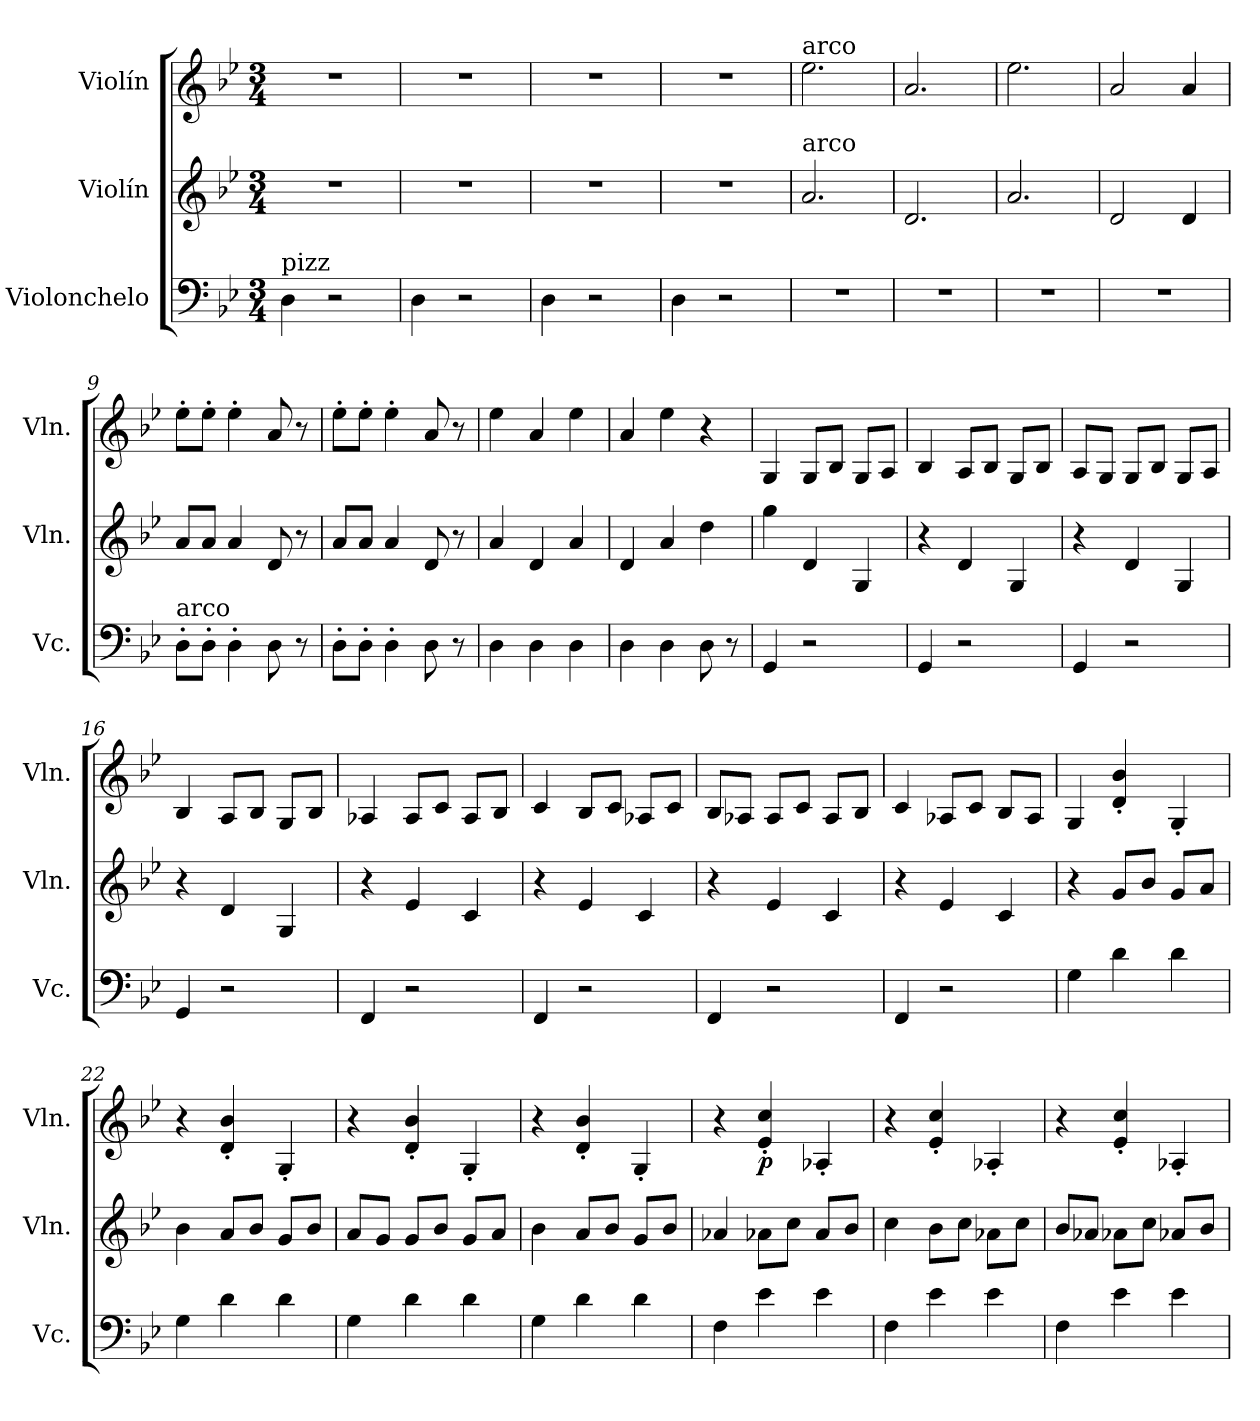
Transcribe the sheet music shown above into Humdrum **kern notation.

**kern	**kern	**kern	**dynam
*part3	*part2	*part1	*part1
*staff3	*staff2	*staff1	*staff1
*I"Violonchelo	*I"Violín	*I"Violín	*
*I'Vc.	*I'Vln.	*I'Vln.	*
*clefF4	*clefG2	*clefG2	*
*k[b-e-]	*k[b-e-]	*k[b-e-]	*
*M3/4	*M3/4	*M3/4	*
=1	=1	=1	=1
!LO:TX:a:t=pizz	!	!	!
4D\	2.r	2.r	.
2r	.	.	.
=2	=2	=2	=2
4D\	2.r	2.r	.
2r	.	.	.
=3	=3	=3	=3
4D\	2.r	2.r	.
2r	.	.	.
=4	=4	=4	=4
4D\	2.r	2.r	.
2r	.	.	.
=5	=5	=5	=5
!	!	!LO:TX:a:t=arco	!
!	!LO:TX:a:t=arco	!	!
2.r	2.a/	2.ee-\	.
=6	=6	=6	=6
2.r	2.d/	2.a/	.
=7	=7	=7	=7
2.r	2.a/	2.ee-\	.
=8	=8	=8	=8
2.r	2d/	2a/	.
.	4d/	4a/	.
=9	=9	=9	=9
!LO:TX:a:t=arco	!	!	!
8D'\L	8a/L	8ee-'\L	.
8D'\J	8a/J	8ee-'\J	.
4D'\	4a/	4ee-'\	.
8D\	8d/	8a/	.
8r	8r	8r	.
=10	=10	=10	=10
8D'\L	8a/L	8ee-'\L	.
8D'\J	8a/J	8ee-'\J	.
4D'\	4a/	4ee-'\	.
8D\	8d/	8a/	.
8r	8r	8r	.
=11	=11	=11	=11
4D\	4a/	4ee-\	.
4D\	4d/	4a/	.
4D\	4a/	4ee-\	.
!!LO:LB:g=z
=12	=12	=12	=12
4D\	4d/	4a/	.
4D\	4a/	4ee-\	.
8D\	4dd\	4r	.
8r	.	.	.
=13	=13	=13	=13
4GG/	4gg\	4G/	.
2r	4d/	8G/L	.
.	.	8B-/J	.
.	4G/	8G/L	.
.	.	8A/J	.
=14	=14	=14	=14
4GG/	4r	4B-/	.
2r	4d/	8A/L	.
.	.	8B-/J	.
.	4G/	8G/L	.
.	.	8B-/J	.
=15	=15	=15	=15
4GG/	4r	8A/L	.
.	.	8G/J	.
2r	4d/	8G/L	.
.	.	8B-/J	.
.	4G/	8G/L	.
.	.	8A/J	.
=16	=16	=16	=16
4GG/	4r	4B-/	.
2r	4d/	8A/L	.
.	.	8B-/J	.
.	4G/	8G/L	.
.	.	8B-/J	.
=17	=17	=17	=17
4FF/	4r	4A-X/	.
2r	4e-/	8A-/L	.
.	.	8c/J	.
.	4c/	8A-/L	.
.	.	8B-/J	.
!!LO:LB:g=z
=18	=18	=18	=18
4FF/	4r	4c/	.
2r	4e-/	8B-/L	.
.	.	8c/J	.
.	4c/	8A-X/L	.
.	.	8c/J	.
=19	=19	=19	=19
4FF/	4r	8B-/L	.
.	.	8A-X/J	.
2r	4e-/	8A-/L	.
.	.	8c/J	.
.	4c/	8A-/L	.
.	.	8B-/J	.
=20	=20	=20	=20
4FF/	4r	4c/	.
2r	4e-/	8A-X/L	.
.	.	8c/J	.
.	4c/	8B-/L	.
.	.	8A-/J	.
=21	=21	=21	=21
4G\	4r	4G/	.
4d\	8g/L	4d/' 4b-/'	.
.	8b-/J	.	.
4d\	8g/L	4G'/	.
.	8a/J	.	.
=22	=22	=22	=22
4G\	4b-\	4r	.
4d\	8a/L	4d/' 4b-/'	.
.	8b-/J	.	.
4d\	8g/L	4G'/	.
.	8b-/J	.	.
=23	=23	=23	=23
4G\	8a/L	4r	.
.	8g/J	.	.
4d\	8g/L	4d/' 4b-/'	.
.	8b-/J	.	.
4d\	8g/L	4G'/	.
.	8a/J	.	.
!!LO:LB:g=z
=24	=24	=24	=24
4G\	4b-\	4r	.
4d\	8a/L	4d/' 4b-/'	.
.	8b-/J	.	.
4d\	8g/L	4G'/	.
.	8b-/J	.	.
=25	=25	=25	=25
4F\	4a-X/	4r	.
!	!	!	!LO:DY:b
4e-\	8a-X\L	4e-/' 4cc/'	p
.	8cc\J	.	.
4e-\	8a-/L	4A-X'/	.
.	8b-/J	.	.
=26	=26	=26	=26
4F\	4cc\	4r	.
4e-\	8b-\L	4e-/' 4cc/'	.
.	8cc\J	.	.
4e-\	8a-X\L	4A-X'/	.
.	8cc\J	.	.
=27	=27	=27	=27
4F\	8b-/L	4r	.
.	8a-X/J	.	.
4e-\	8a-X\L	4e-/' 4cc/'	.
.	8cc\J	.	.
4e-\	8a-X/L	4A-X'/	.
.	8b-/J	.	.
=	=	=	=
*-	*-	*-	*-
